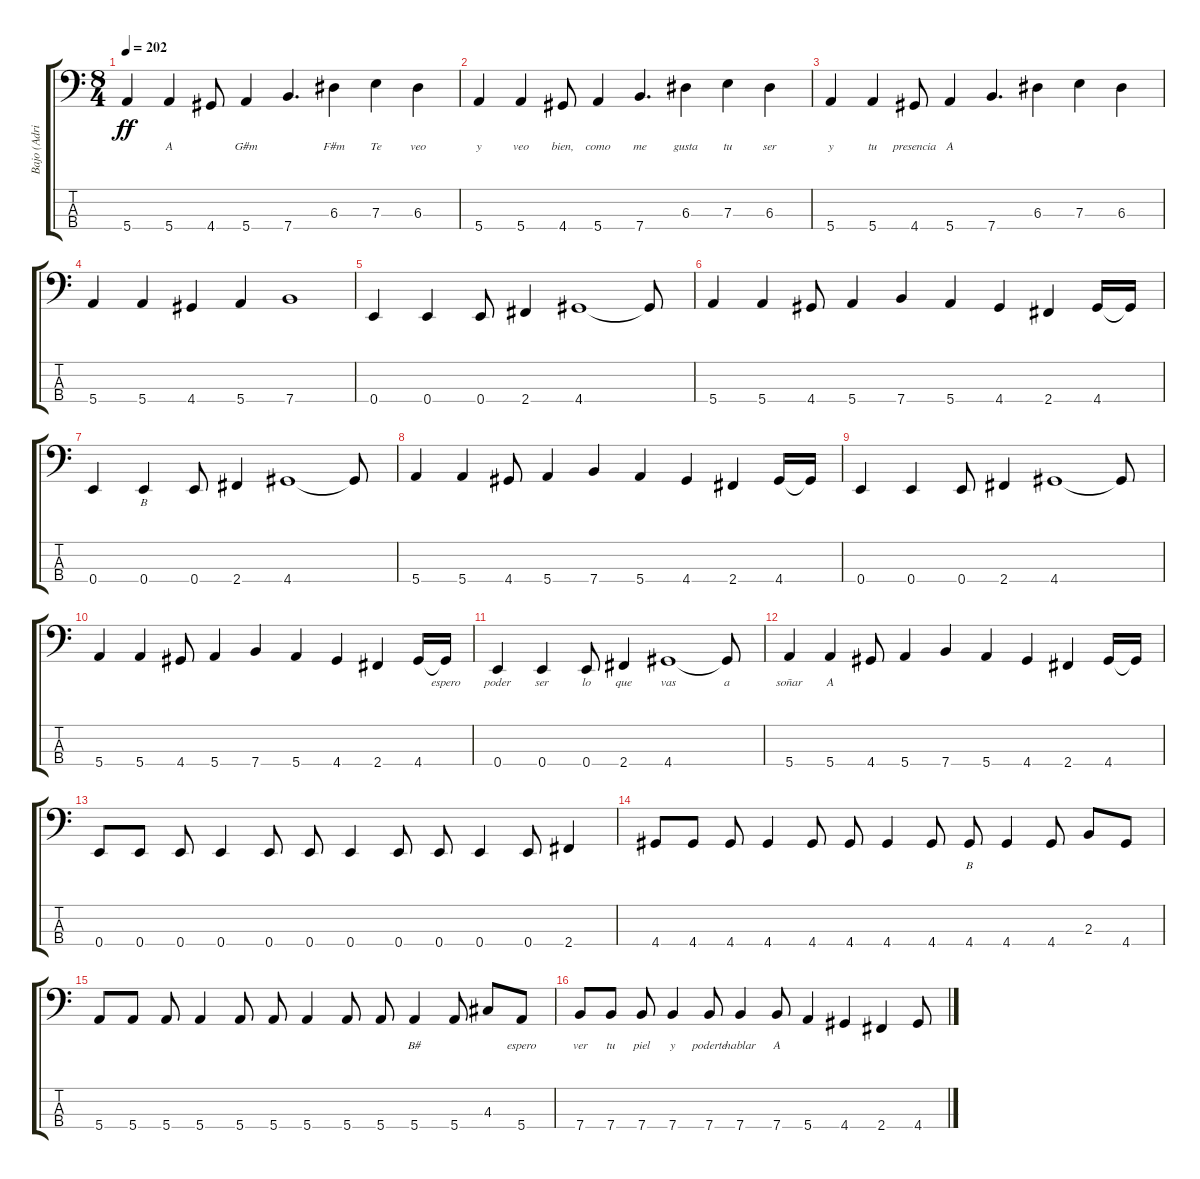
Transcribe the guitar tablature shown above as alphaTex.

\track ("Bajo (Adrián Tissot)" "Bajo (Adri") {instrument electricbassfinger}
\staff {score tabs}
\tuning (G2 D2 A1 E1) {hide}
\ts (8 4)
\tempo 202
\clef f4
\ks c
5.4.4{lyrics (0 "") lyrics (1 "") lyrics (2 "") lyrics (3 "") lyrics (4 "") dy ff} 5.4.4{lyrics (0 "A") lyrics (1 "") lyrics (2 "") lyrics (3 "") lyrics (4 "")} 4.4.8{lyrics (0 "") lyrics (1 "") lyrics (2 "") lyrics (3 "") lyrics (4 "")} 5.4.4{lyrics (0 "G#m") lyrics (1 "") lyrics (2 "") lyrics (3 "") lyrics (4 "")} 7.4.4{d lyrics (0 "") lyrics (1 "") lyrics (2 "") lyrics (3 "") lyrics (4 "")} 6.3.4{lyrics (0 "F#m") lyrics (1 "") lyrics (2 "") lyrics (3 "") lyrics (4 "")} 7.3.4{lyrics (0 "Te") lyrics (1 "") lyrics (2 "") lyrics (3 "") lyrics (4 "")} 6.3.4{lyrics (0 "veo") lyrics (1 "") lyrics (2 "") lyrics (3 "") lyrics (4 "")} |
5.4.4{lyrics (0 "y") lyrics (1 "") lyrics (2 "") lyrics (3 "") lyrics (4 "")} 5.4.4{lyrics (0 "veo") lyrics (1 "") lyrics (2 "") lyrics (3 "") lyrics (4 "")} 4.4.8{lyrics (0 "bien,") lyrics (1 "") lyrics (2 "") lyrics (3 "") lyrics (4 "")} 5.4.4{lyrics (0 "como") lyrics (1 "") lyrics (2 "") lyrics (3 "") lyrics (4 "")} 7.4.4{d lyrics (0 "me") lyrics (1 "") lyrics (2 "") lyrics (3 "") lyrics (4 "")} 6.3.4{lyrics (0 "gusta") lyrics (1 "") lyrics (2 "") lyrics (3 "") lyrics (4 "")} 7.3.4{lyrics (0 "tu") lyrics (1 "") lyrics (2 "") lyrics (3 "") lyrics (4 "")} 6.3.4{lyrics (0 "ser") lyrics (1 "") lyrics (2 "") lyrics (3 "") lyrics (4 "")} |
5.4.4{lyrics (0 "y") lyrics (1 "") lyrics (2 "") lyrics (3 "") lyrics (4 "")} 5.4.4{lyrics (0 "tu") lyrics (1 "") lyrics (2 "") lyrics (3 "") lyrics (4 "")} 4.4.8{lyrics (0 "presencia") lyrics (1 "") lyrics (2 "") lyrics (3 "") lyrics (4 "")} 5.4.4{lyrics (0 "A") lyrics (1 "") lyrics (2 "") lyrics (3 "") lyrics (4 "")} 7.4.4{d lyrics (0 "") lyrics (1 "") lyrics (2 "") lyrics (3 "") lyrics (4 "")} 6.3.4{lyrics (0 "") lyrics (1 "") lyrics (2 "") lyrics (3 "") lyrics (4 "")} 7.3.4{lyrics (0 "") lyrics (1 "") lyrics (2 "") lyrics (3 "") lyrics (4 "")} 6.3.4{lyrics (0 "") lyrics (1 "") lyrics (2 "") lyrics (3 "") lyrics (4 "")} |
5.4.4{lyrics (0 "") lyrics (1 "") lyrics (2 "") lyrics (3 "") lyrics (4 "")} 5.4.4{lyrics (0 "") lyrics (1 "") lyrics (2 "") lyrics (3 "") lyrics (4 "")} 4.4.4{lyrics (0 "") lyrics (1 "") lyrics (2 "") lyrics (3 "") lyrics (4 "")} 5.4.4{lyrics (0 "") lyrics (1 "") lyrics (2 "") lyrics (3 "") lyrics (4 "")} 7.4.1{lyrics (0 "") lyrics (1 "") lyrics (2 "") lyrics (3 "") lyrics (4 "")} |
0.4.4{lyrics (0 "") lyrics (1 "") lyrics (2 "") lyrics (3 "") lyrics (4 "")} 0.4.4{lyrics (0 "") lyrics (1 "") lyrics (2 "") lyrics (3 "") lyrics (4 "")} 0.4.8{lyrics (0 "") lyrics (1 "") lyrics (2 "") lyrics (3 "") lyrics (4 "")} 2.4.4{lyrics (0 "") lyrics (1 "") lyrics (2 "") lyrics (3 "") lyrics (4 "")} 4.4.1{lyrics (0 "") lyrics (1 "") lyrics (2 "") lyrics (3 "") lyrics (4 "")} 4.4{t}.8{lyrics (0 "") lyrics (1 "") lyrics (2 "") lyrics (3 "") lyrics (4 "")} |
5.4.4{lyrics (0 "") lyrics (1 "") lyrics (2 "") lyrics (3 "") lyrics (4 "")} 5.4.4{lyrics (0 "") lyrics (1 "") lyrics (2 "") lyrics (3 "") lyrics (4 "")} 4.4.8{lyrics (0 "") lyrics (1 "") lyrics (2 "") lyrics (3 "") lyrics (4 "")} 5.4.4{lyrics (0 "") lyrics (1 "") lyrics (2 "") lyrics (3 "") lyrics (4 "")} 7.4.4{lyrics (0 "") lyrics (1 "") lyrics (2 "") lyrics (3 "") lyrics (4 "")} 5.4.4{lyrics (0 "") lyrics (1 "") lyrics (2 "") lyrics (3 "") lyrics (4 "")} 4.4.4{lyrics (0 "") lyrics (1 "") lyrics (2 "") lyrics (3 "") lyrics (4 "")} 2.4.4{lyrics (0 "") lyrics (1 "") lyrics (2 "") lyrics (3 "") lyrics (4 "")} 4.4.16{lyrics (0 "") lyrics (1 "") lyrics (2 "") lyrics (3 "") lyrics (4 "")} 4.4{t}.16{lyrics (0 "") lyrics (1 "") lyrics (2 "") lyrics (3 "") lyrics (4 "")} |
0.4.4{lyrics (0 "") lyrics (1 "") lyrics (2 "") lyrics (3 "") lyrics (4 "")} 0.4.4{lyrics (0 "B") lyrics (1 "") lyrics (2 "") lyrics (3 "") lyrics (4 "")} 0.4.8{lyrics (0 "") lyrics (1 "") lyrics (2 "") lyrics (3 "") lyrics (4 "")} 2.4.4{lyrics (0 "") lyrics (1 "") lyrics (2 "") lyrics (3 "") lyrics (4 "")} 4.4.1{lyrics (0 "") lyrics (1 "") lyrics (2 "") lyrics (3 "") lyrics (4 "")} 4.4{t}.8{lyrics (0 "") lyrics (1 "") lyrics (2 "") lyrics (3 "") lyrics (4 "")} |
5.4.4{lyrics (0 "") lyrics (1 "") lyrics (2 "") lyrics (3 "") lyrics (4 "")} 5.4.4{lyrics (0 "") lyrics (1 "") lyrics (2 "") lyrics (3 "") lyrics (4 "")} 4.4.8{lyrics (0 "") lyrics (1 "") lyrics (2 "") lyrics (3 "") lyrics (4 "")} 5.4.4{lyrics (0 "") lyrics (1 "") lyrics (2 "") lyrics (3 "") lyrics (4 "")} 7.4.4{lyrics (0 "") lyrics (1 "") lyrics (2 "") lyrics (3 "") lyrics (4 "")} 5.4.4{lyrics (0 "") lyrics (1 "") lyrics (2 "") lyrics (3 "") lyrics (4 "")} 4.4.4{lyrics (0 "") lyrics (1 "") lyrics (2 "") lyrics (3 "") lyrics (4 "")} 2.4.4{lyrics (0 "") lyrics (1 "") lyrics (2 "") lyrics (3 "") lyrics (4 "")} 4.4.16{lyrics (0 "") lyrics (1 "") lyrics (2 "") lyrics (3 "") lyrics (4 "")} 4.4{t}.16{lyrics (0 "") lyrics (1 "") lyrics (2 "") lyrics (3 "") lyrics (4 "")} |
0.4.4{lyrics (0 "") lyrics (1 "") lyrics (2 "") lyrics (3 "") lyrics (4 "")} 0.4.4{lyrics (0 "") lyrics (1 "") lyrics (2 "") lyrics (3 "") lyrics (4 "")} 0.4.8{lyrics (0 "") lyrics (1 "") lyrics (2 "") lyrics (3 "") lyrics (4 "")} 2.4.4{lyrics (0 "") lyrics (1 "") lyrics (2 "") lyrics (3 "") lyrics (4 "")} 4.4.1{lyrics (0 "") lyrics (1 "") lyrics (2 "") lyrics (3 "") lyrics (4 "")} 4.4{t}.8{lyrics (0 "") lyrics (1 "") lyrics (2 "") lyrics (3 "") lyrics (4 "")} |
5.4.4{lyrics (0 "") lyrics (1 "") lyrics (2 "") lyrics (3 "") lyrics (4 "")} 5.4.4{lyrics (0 "") lyrics (1 "") lyrics (2 "") lyrics (3 "") lyrics (4 "")} 4.4.8{lyrics (0 "") lyrics (1 "") lyrics (2 "") lyrics (3 "") lyrics (4 "")} 5.4.4{lyrics (0 "") lyrics (1 "") lyrics (2 "") lyrics (3 "") lyrics (4 "")} 7.4.4{lyrics (0 "") lyrics (1 "") lyrics (2 "") lyrics (3 "") lyrics (4 "")} 5.4.4{lyrics (0 "") lyrics (1 "") lyrics (2 "") lyrics (3 "") lyrics (4 "")} 4.4.4{lyrics (0 "") lyrics (1 "") lyrics (2 "") lyrics (3 "") lyrics (4 "")} 2.4.4{lyrics (0 "") lyrics (1 "") lyrics (2 "") lyrics (3 "") lyrics (4 "")} 4.4.16{lyrics (0 "") lyrics (1 "") lyrics (2 "") lyrics (3 "") lyrics (4 "")} 4.4{t}.16{lyrics (0 "espero") lyrics (1 "") lyrics (2 "") lyrics (3 "") lyrics (4 "")} |
0.4.4{lyrics (0 "poder") lyrics (1 "") lyrics (2 "") lyrics (3 "") lyrics (4 "")} 0.4.4{lyrics (0 "ser") lyrics (1 "") lyrics (2 "") lyrics (3 "") lyrics (4 "")} 0.4.8{lyrics (0 "lo") lyrics (1 "") lyrics (2 "") lyrics (3 "") lyrics (4 "")} 2.4.4{lyrics (0 "que") lyrics (1 "") lyrics (2 "") lyrics (3 "") lyrics (4 "")} 4.4.1{lyrics (0 "vas") lyrics (1 "") lyrics (2 "") lyrics (3 "") lyrics (4 "")} 4.4{t}.8{lyrics (0 "a") lyrics (1 "") lyrics (2 "") lyrics (3 "") lyrics (4 "")} |
5.4.4{lyrics (0 "soñar") lyrics (1 "") lyrics (2 "") lyrics (3 "") lyrics (4 "")} 5.4.4{lyrics (0 "A") lyrics (1 "") lyrics (2 "") lyrics (3 "") lyrics (4 "")} 4.4.8{lyrics (0 "") lyrics (1 "") lyrics (2 "") lyrics (3 "") lyrics (4 "")} 5.4.4{lyrics (0 "") lyrics (1 "") lyrics (2 "") lyrics (3 "") lyrics (4 "")} 7.4.4{lyrics (0 "") lyrics (1 "") lyrics (2 "") lyrics (3 "") lyrics (4 "")} 5.4.4{lyrics (0 "") lyrics (1 "") lyrics (2 "") lyrics (3 "") lyrics (4 "")} 4.4.4{lyrics (0 "") lyrics (1 "") lyrics (2 "") lyrics (3 "") lyrics (4 "")} 2.4.4{lyrics (0 "") lyrics (1 "") lyrics (2 "") lyrics (3 "") lyrics (4 "")} 4.4.16{lyrics (0 "") lyrics (1 "") lyrics (2 "") lyrics (3 "") lyrics (4 "")} 4.4{t}.16{lyrics (0 "") lyrics (1 "") lyrics (2 "") lyrics (3 "") lyrics (4 "")} |
0.4.8{lyrics (0 "") lyrics (1 "") lyrics (2 "") lyrics (3 "") lyrics (4 "")} 0.4.8{lyrics (0 "") lyrics (1 "") lyrics (2 "") lyrics (3 "") lyrics (4 "")} 0.4.8{lyrics (0 "") lyrics (1 "") lyrics (2 "") lyrics (3 "") lyrics (4 "")} 0.4.4{lyrics (0 "") lyrics (1 "") lyrics (2 "") lyrics (3 "") lyrics (4 "")} 0.4.8{lyrics (0 "") lyrics (1 "") lyrics (2 "") lyrics (3 "") lyrics (4 "")} 0.4.8{lyrics (0 "") lyrics (1 "") lyrics (2 "") lyrics (3 "") lyrics (4 "")} 0.4.4{lyrics (0 "") lyrics (1 "") lyrics (2 "") lyrics (3 "") lyrics (4 "")} 0.4.8{lyrics (0 "") lyrics (1 "") lyrics (2 "") lyrics (3 "") lyrics (4 "")} 0.4.8{lyrics (0 "") lyrics (1 "") lyrics (2 "") lyrics (3 "") lyrics (4 "")} 0.4.4{lyrics (0 "") lyrics (1 "") lyrics (2 "") lyrics (3 "") lyrics (4 "")} 0.4.8{lyrics (0 "") lyrics (1 "") lyrics (2 "") lyrics (3 "") lyrics (4 "")} 2.4.4{lyrics (0 "") lyrics (1 "") lyrics (2 "") lyrics (3 "") lyrics (4 "")} |
4.4.8{lyrics (0 "") lyrics (1 "") lyrics (2 "") lyrics (3 "") lyrics (4 "")} 4.4.8{lyrics (0 "") lyrics (1 "") lyrics (2 "") lyrics (3 "") lyrics (4 "")} 4.4.8{lyrics (0 "") lyrics (1 "") lyrics (2 "") lyrics (3 "") lyrics (4 "")} 4.4.4{lyrics (0 "") lyrics (1 "") lyrics (2 "") lyrics (3 "") lyrics (4 "")} 4.4.8{lyrics (0 "") lyrics (1 "") lyrics (2 "") lyrics (3 "") lyrics (4 "")} 4.4.8{lyrics (0 "") lyrics (1 "") lyrics (2 "") lyrics (3 "") lyrics (4 "")} 4.4.4{lyrics (0 "") lyrics (1 "") lyrics (2 "") lyrics (3 "") lyrics (4 "")} 4.4.8{lyrics (0 "") lyrics (1 "") lyrics (2 "") lyrics (3 "") lyrics (4 "")} 4.4.8{lyrics (0 "B") lyrics (1 "") lyrics (2 "") lyrics (3 "") lyrics (4 "")} 4.4.4{lyrics (0 "") lyrics (1 "") lyrics (2 "") lyrics (3 "") lyrics (4 "")} 4.4.8{lyrics (0 "") lyrics (1 "") lyrics (2 "") lyrics (3 "") lyrics (4 "")} 2.3.8{lyrics (0 "") lyrics (1 "") lyrics (2 "") lyrics (3 "") lyrics (4 "")} 4.4.8{lyrics (0 "") lyrics (1 "") lyrics (2 "") lyrics (3 "") lyrics (4 "")} |
5.4.8{lyrics (0 "") lyrics (1 "") lyrics (2 "") lyrics (3 "") lyrics (4 "")} 5.4.8{lyrics (0 "") lyrics (1 "") lyrics (2 "") lyrics (3 "") lyrics (4 "")} 5.4.8{lyrics (0 "") lyrics (1 "") lyrics (2 "") lyrics (3 "") lyrics (4 "")} 5.4.4{lyrics (0 "") lyrics (1 "") lyrics (2 "") lyrics (3 "") lyrics (4 "")} 5.4.8{lyrics (0 "") lyrics (1 "") lyrics (2 "") lyrics (3 "") lyrics (4 "")} 5.4.8{lyrics (0 "") lyrics (1 "") lyrics (2 "") lyrics (3 "") lyrics (4 "")} 5.4.4{lyrics (0 "") lyrics (1 "") lyrics (2 "") lyrics (3 "") lyrics (4 "")} 5.4.8{lyrics (0 "") lyrics (1 "") lyrics (2 "") lyrics (3 "") lyrics (4 "")} 5.4.8{lyrics (0 "") lyrics (1 "") lyrics (2 "") lyrics (3 "") lyrics (4 "")} 5.4.4{lyrics (0 "B#") lyrics (1 "") lyrics (2 "") lyrics (3 "") lyrics (4 "")} 5.4.8{lyrics (0 "") lyrics (1 "") lyrics (2 "") lyrics (3 "") lyrics (4 "")} 4.3.8{lyrics (0 "") lyrics (1 "") lyrics (2 "") lyrics (3 "") lyrics (4 "")} 5.4.8{lyrics (0 "espero") lyrics (1 "") lyrics (2 "") lyrics (3 "") lyrics (4 "")} |
7.4.8{lyrics (0 "ver") lyrics (1 "") lyrics (2 "") lyrics (3 "") lyrics (4 "")} 7.4.8{lyrics (0 "tu") lyrics (1 "") lyrics (2 "") lyrics (3 "") lyrics (4 "")} 7.4.8{lyrics (0 "piel") lyrics (1 "") lyrics (2 "") lyrics (3 "") lyrics (4 "")} 7.4.4{lyrics (0 "y") lyrics (1 "") lyrics (2 "") lyrics (3 "") lyrics (4 "")} 7.4.8{lyrics (0 "poderte") lyrics (1 "") lyrics (2 "") lyrics (3 "") lyrics (4 "")} 7.4.4{lyrics (0 "hablar") lyrics (1 "") lyrics (2 "") lyrics (3 "") lyrics (4 "")} 7.4.8{lyrics (0 "A") lyrics (1 "") lyrics (2 "") lyrics (3 "") lyrics (4 "")} 5.4.4{lyrics (0 "") lyrics (1 "") lyrics (2 "") lyrics (3 "") lyrics (4 "")} 4.4.4{lyrics (0 "") lyrics (1 "") lyrics (2 "") lyrics (3 "") lyrics (4 "")} 2.4.4{lyrics (0 "") lyrics (1 "") lyrics (2 "") lyrics (3 "") lyrics (4 "")} 4.4.8{lyrics (0 "") lyrics (1 "") lyrics (2 "") lyrics (3 "") lyrics (4 "")}
